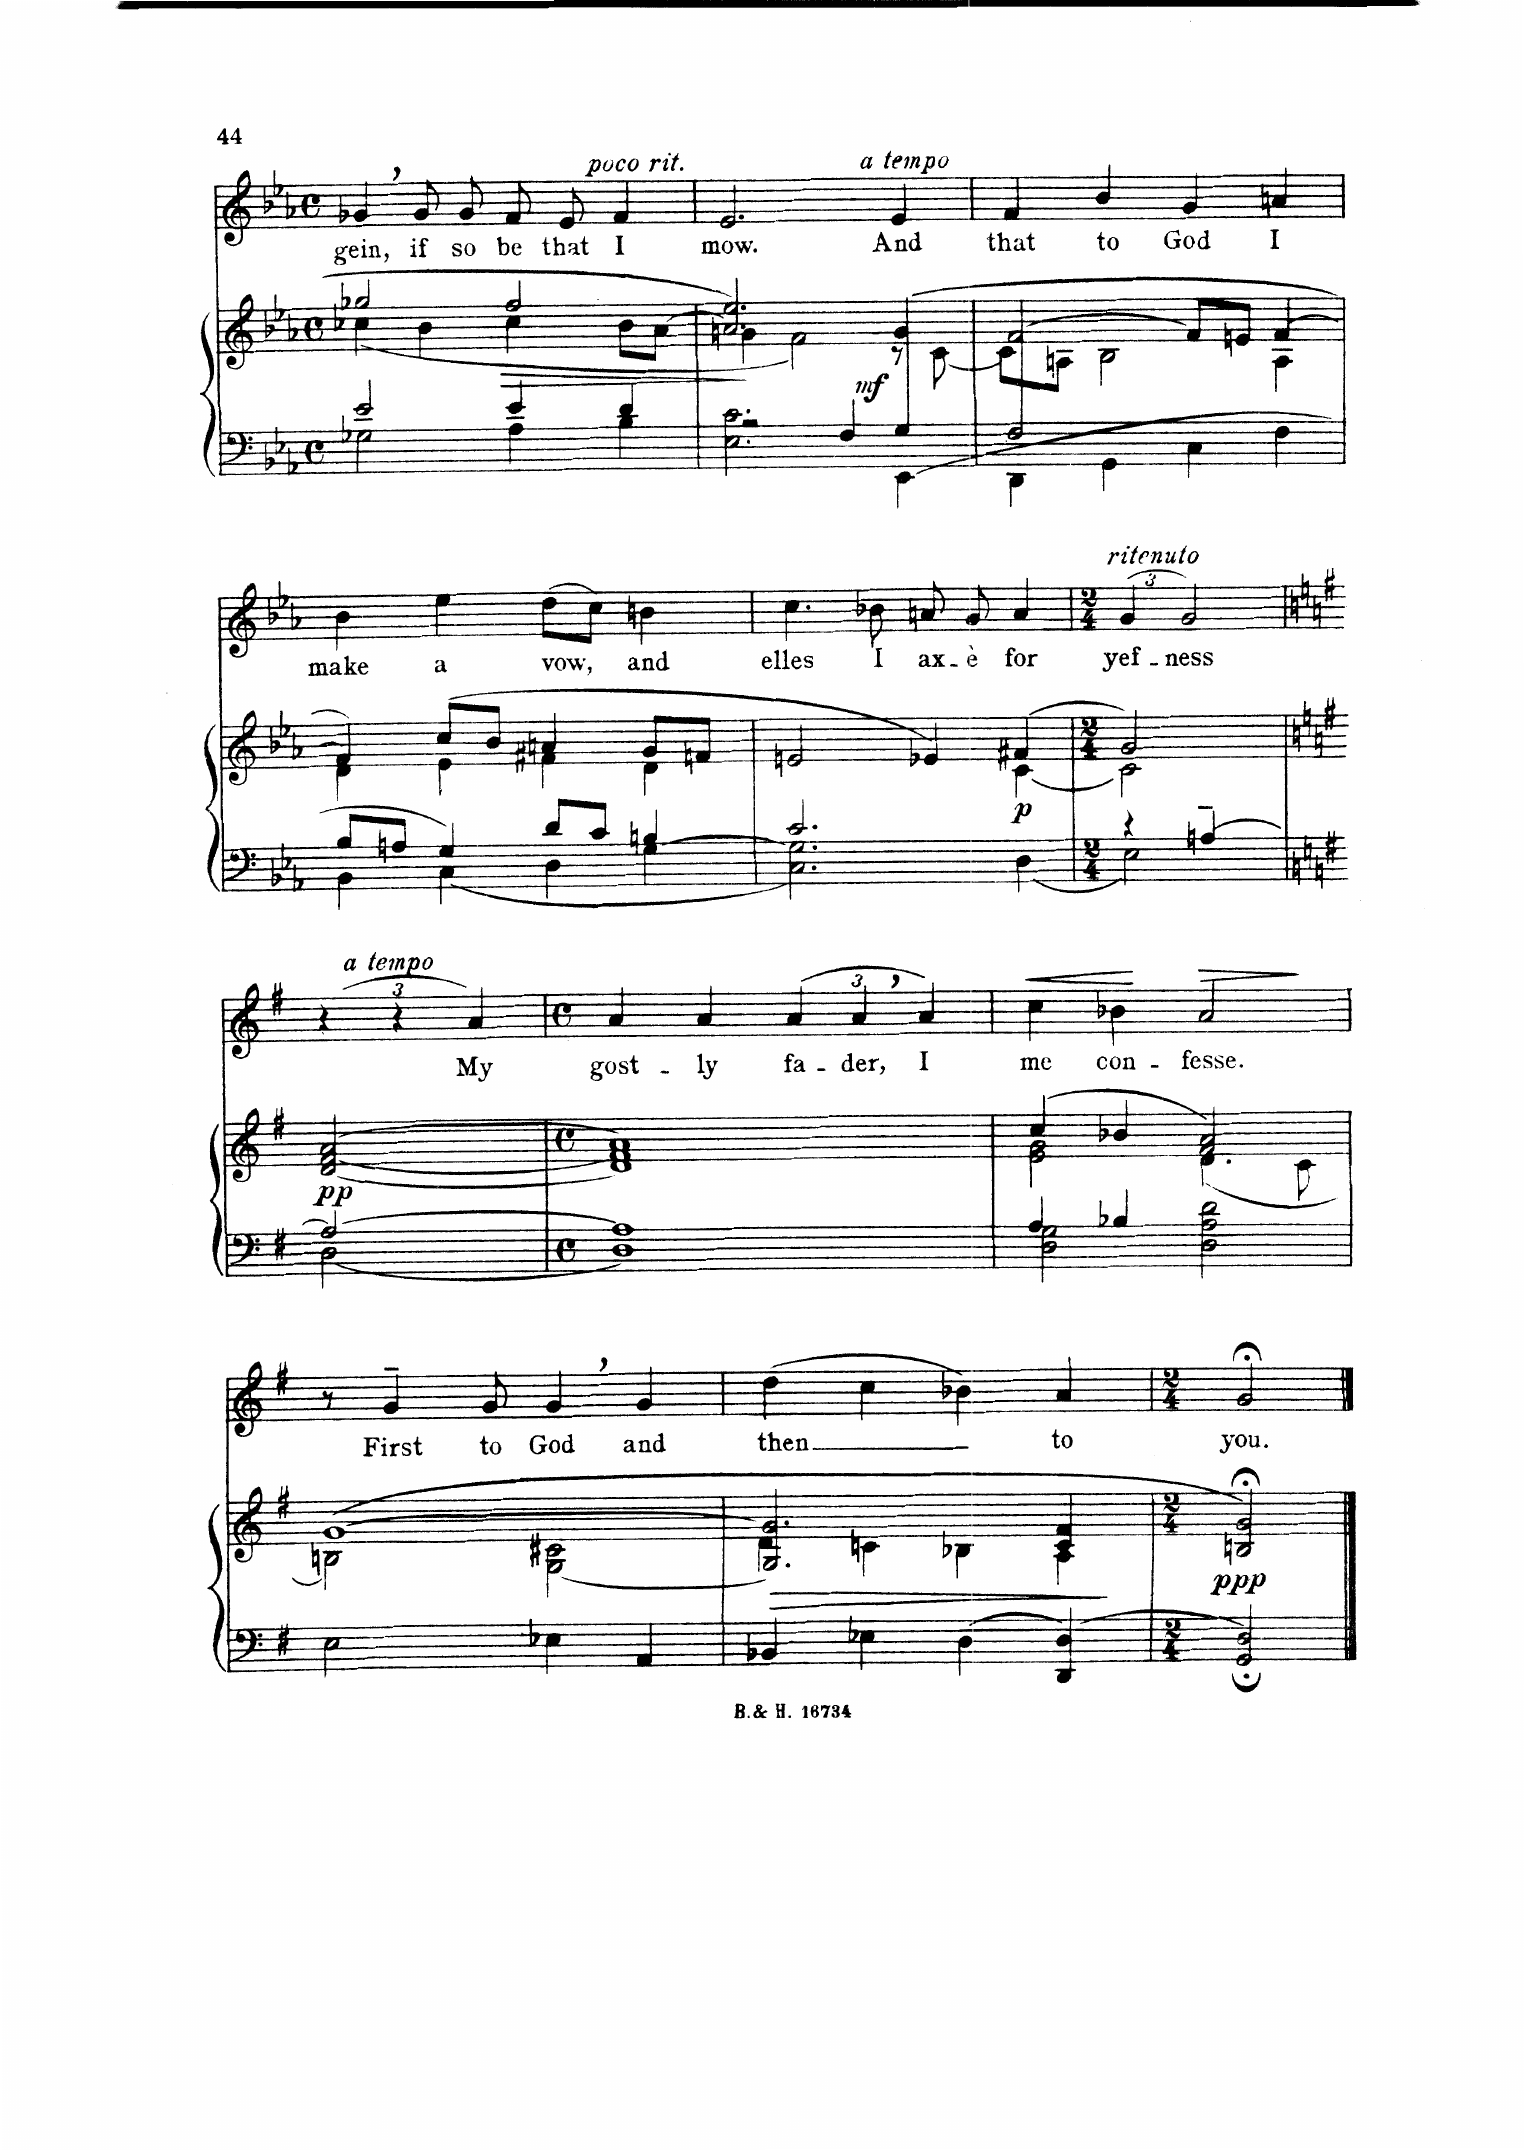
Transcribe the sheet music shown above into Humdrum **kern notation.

**kern	**kern	**dynam	**kern	**text	**dynam
*part2	*part2	*part2	*part1	*part1	*part1
*staff3	*staff2	*staff2/3	*staff1	*staff1	*staff1
*I"Piano	*	*	*I"Voice	*	*
*I'Pno	*	*	*	*	*
*clefF4	*clefG2	*	*clefG2	*	*
*k[b-e-a-]	*k[b-e-a-]	*	*k[b-e-a-]	*	*
*M4/4	*M4/4	*	*M4/4	*	*
*met(c)	*met(c)	*	*met(c)	*	*
=24	=24	=24	=24	=24	=24
*^	*^	*	*	*	*
2e-/	2G-X\	2gg-X/	(4cc-X\	.	4g-X,/	-gein,	.
.	.	.	4b-\	.	8g-/	if	.
.	.	.	.	.	8g-/	so	.
!	!	!	!	!LO:HP:b	!	!	!
4e-/	4A-\	2ff/	4cc-\	>	8f/	be	.
.	.	.	.	.	8e-/	that	.
!	!	!	!	!	!LO:TX:i:t=poco rit.	!	!
4d/	4B-\	.	8b-\L	.	4f/	I	.
.	.	.	[>8a-\J	.	.	.	.
=25	=25	=25	=25	=25	=25	=25	=25
2.E-\ 2.c\	2r	2.a-/] 2.ee-/	4gn\	.	2.e-/	mow.	.
.	.	.	2f\)	]	.	.	.
.	4F/	.	.	.	.	.	.
!	!	!	!	!	!LO:TX:i:t=a tempo	!	!
!	!	!	!	!LO:DY:b	!	!	!
4EE-\	4G/	(4g/	8r	mf	4e-/	And	.
.	.	.	[8c\	.	.	.	.
=26	=26	=26	=26	=26	=26	=26	=26
4DD\	2F/	[2f/	8c\L]	.	4f/	that	.
.	.	.	8An\J	.	.	.	.
4GG\	.	.	2B-\	.	4b-\	to	.
4C\	2ryy	8f/L]	.	.	4g/	God	.
.	.	8en/J	.	.	.	.	.
4F\	.	[4f/	4A\	.	4an/	I	.
=27	=27	=27	=27	=27	=27	=27	=27
8B-/L	4BB-\	4f/])	4d\	.	4b-\	make	.
8An/J	.	.	.	.	.	.	.
4G/	[4C\	(8cc/L	4e-\	.	4ee-\	a	.
.	.	8b-/J	.	.	.	.	.
8d/L	4D\	4an/	4f#X\	.	(8dd\L	vow	.
8c/J	.	.	.	.	8cc\J)	.	.
4Bn/	[>4G\	8g/L	4d\	.	4bn\	And	.
.	.	8fn/J	.	.	.	.	.
=28	=28	=28	=28	=28	=28	=28	=28
2.c/	2.C\] 2.G\]	2en/	2.ryy	.	4.cc\	elles	.
.	.	.	.	.	8b-X\	I	.
.	.	4e-X/)	.	.	8an/	ax-	.
.	.	.	.	.	8g/	-è	.
4D\	4ryy	(4f#X/	[4c\	.	4a/	for	.
=29	=29	=29	=29	=29	=29	=29	=29
*M2/4	*	*M2/4	*	*	*M2/4	*	*
!	!	!	!	!	!LO:TX:i:t=ritenuto	!	!
4r	2E-\	2g/)	2c\]	.	6g/	yef-	.
.	.	.	.	.	3g/	-ness.	.
[4An~/	.	.	.	.	.	.	.
*v	*v	*	*	*	*	*	*
*	*v	*v	*	*	*	*
=30||	=30||	=30||	=30||	=30||	=30||
*k[f#]	*k[f#]	*	*k[f#]	*	*
!	!	!	!LO:TX:i:t=a tempo	!	!
!	!	!LO:DY:b	!	!	!
[2D\ 2A\_	[2d/ [2f#/ [2a/	pp	6r	.	.
.	.	.	6r	.	.
.	.	.	6a/	My	.
=31	=31	=31	=31	=31	=31
*M4/4	*M4/4	*	*M4/4	*	*
*met(c)	*met(c)	*	*met(c)	*	*
1D] 1A]	1d] 1f#] 1a]	.	4a/	gost-	.
.	.	.	4a/	-ly	.
.	.	.	6a/	fa-	.
.	.	.	6a,/	-der,	.
.	.	.	6a/	I	.
=32	=32	=32	=32	=32	=32
*^	*^	*	*	*	*
!	!	!	!	!	!	!	!LO:HP:b
4A/	2D\ 2G\	(4cc/	2e\ 2g\	.	4cc\	me	<
4B-X/	.	4b-X/	.	.	4b-X\	con-	.
!	!	!	!	!	!	!	!LO:HP:n=1:b
2D\ 2A\ 2d\	2ryy	2f#/ 2a/)	(4.d\	.	2a/	-fesse.	[ >
.	.	.	8c\	.	.	.	.
*v	*v	*	*	*	*	*	*
*	*v	*v	*	*	*	*
.	.	.	.	.	]
=33	=33	=33	=33	=33	=33
*	*^	*	*	*	*
2E\	([1g	2Bn\)	.	8r	.	.
.	.	.	.	4g~>/	First	.
.	.	.	.	8g/	to	.
4E-X\	.	[2G\ 2c#X\	.	4g,/	God	.
4AA/	.	.	.	4g/	and	.
=34	=34	=34	=34	=34	=34	=34
!	!	!	!LO:HP:b	!	!	!
4BB-X/	2.G/] 2.g/]	4d\	>	(4dd\	then	.
4E-X\	.	4cn\	.	4cc\	.	.
[4D\	.	4B-X\	.	4b-X\)	.	.
4DD/ 4D/_	4c/ 4f#/	4A\	.	4a/	to	.
*	*v	*v	*	*	*	*
.	.	]	.	.	.
=35	=35	=35	=35	=35	=35
*M2/4	*M2/4	*	*M2/4	*	*
!	!	!LO:DY:b	!	!	!
2GG/; 2D/];	2Bn/;< 2g/;<)	ppp	2g;</	you.	.
==	==	==	==	==	==
*-	*-	*-	*-	*-	*-
